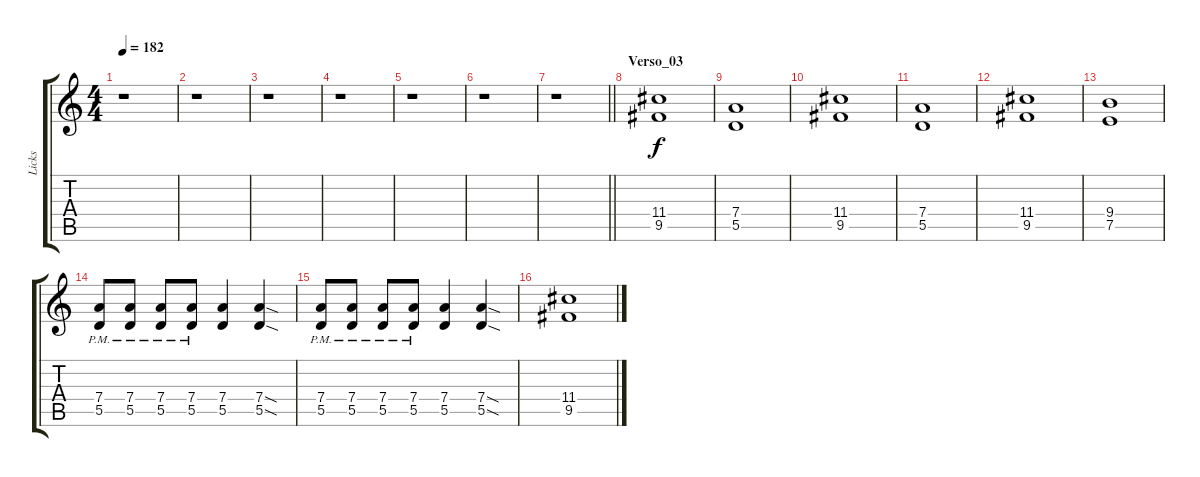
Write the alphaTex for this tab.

\track ("Licks" "Licks") {instrument overdrivenguitar}
\staff {score tabs}
\tuning (E4 B3 G3 D3 A2 E2) {hide}
\ts (4 4)
\tempo 182
\clef g2
\ks c
r.1{dy f} |
r.1 |
r.1 |
r.1 |
r.1 |
r.1 |
\barLineRight lightlight
r.1 |
\section ("" "Verso_03")
(11.4 9.5).1 |
(7.4 5.5).1 |
(11.4 9.5).1 |
(7.4 5.5).1 |
(11.4 9.5).1 |
(9.4 7.5).1 |
(7.4{pm} 5.5{pm}).8 (7.4{pm} 5.5{pm}).8 (7.4{pm} 5.5{pm}).8 (7.4{pm} 5.5{pm}).8 (7.4 5.5).4 (7.4{sod} 5.5{sod}).4 |
(7.4{pm} 5.5{pm}).8 (7.4{pm} 5.5{pm}).8 (7.4{pm} 5.5{pm}).8 (7.4{pm} 5.5{pm}).8 (7.4 5.5).4 (7.4{sod} 5.5{sod}).4 |
(11.4 9.5).1
